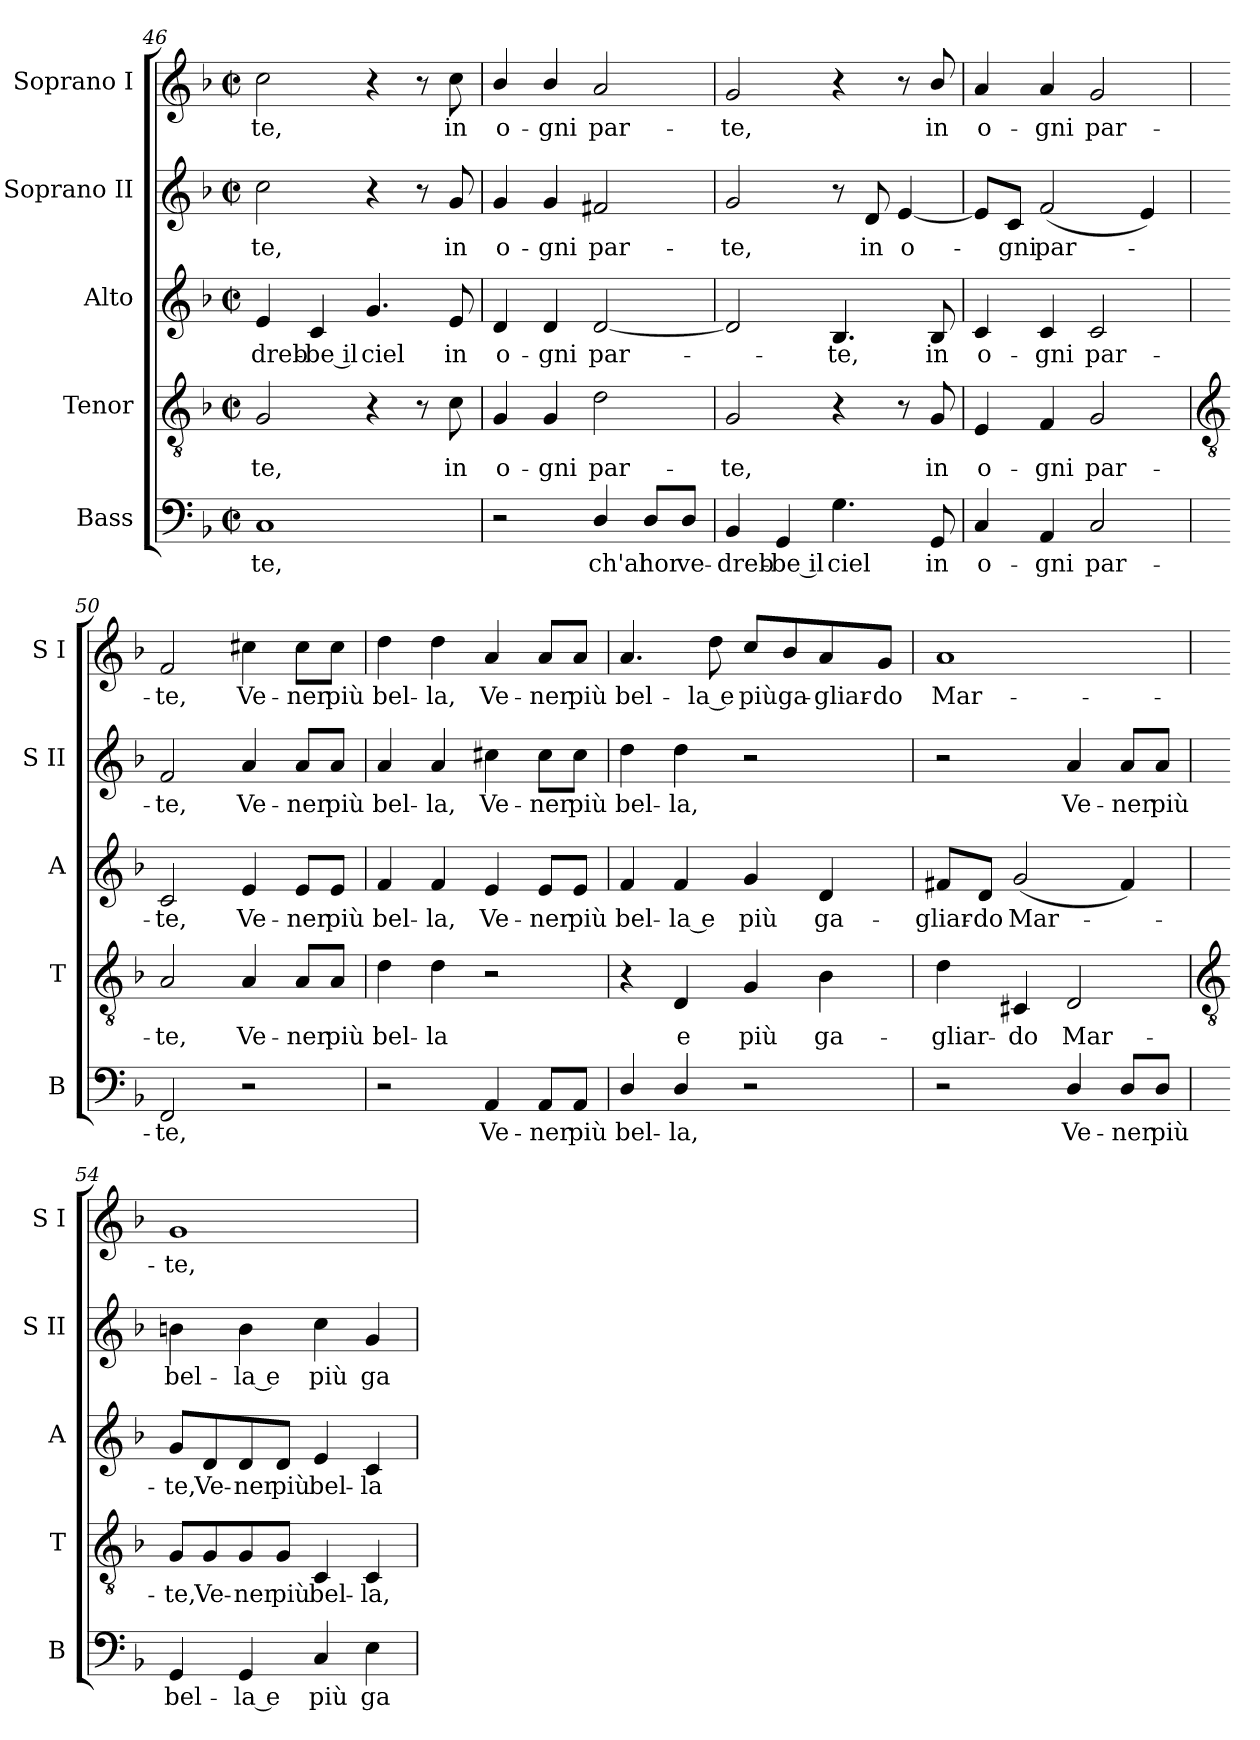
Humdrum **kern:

**kern	**text	**kern	**text	**kern	**text	**kern	**text	**kern	**text
*part5	*part5	*part4	*part4	*part3	*part3	*part2	*part2	*part1	*part1
*staff5	*staff5	*staff4	*staff4	*staff3	*staff3	*staff2	*staff2	*staff1	*staff1
*I"Bass	*	*I"Tenor	*	*I"Alto	*	*I"Soprano II	*	*I"Soprano I	*
*I'B	*	*I'T	*	*I'A	*	*I'S II	*	*I'S I	*
*clefF4	*	*clefGv2	*	*clefG2	*	*clefG2	*	*clefG2	*
*k[b-]	*	*k[b-]	*	*k[b-]	*	*k[b-]	*	*k[b-]	*
*F:	*	*F:	*	*F:	*	*F:	*	*F:	*
*M2/2	*	*M2/2	*	*M2/2	*	*M2/2	*	*M2/2	*
*met(c|)	*	*met(c|)	*	*met(c|)	*	*met(c|)	*	*met(c|)	*
=46	=46	=46	=46	=46	=46	=46	=46	=46	=46
!	!LO:LY:b	!	!LO:LY:b	!	!LO:LY:b	!	!LO:LY:b	!	!LO:LY:b
1C	-te,	2G	-te,	4e	-dreb-	2cc	-te,	2cc	-te,
!	!	!	!	!	!LO:LY:b	!	!	!	!
.	.	.	.	4c	-be il	.	.	.	.
!	!	!	!	!	!LO:LY:b	!	!	!	!
.	.	4r	.	4.g	ciel	4r	.	4r	.
.	.	8r	.	.	.	8r	.	8r	.
!	!	!	!LO:LY:b	!	!LO:LY:b	!	!LO:LY:b	!	!LO:LY:b
.	.	8c	in	8e	in	8g	in	8cc	in
=47	=47	=47	=47	=47	=47	=47	=47	=47	=47
!	!	!	!LO:LY:b	!	!LO:LY:b	!	!LO:LY:b	!	!LO:LY:b
2r	.	4G	o-	4d	o-	4g	o-	4b-/	o-
!	!	!	!LO:LY:b	!	!LO:LY:b	!	!LO:LY:b	!	!LO:LY:b
.	.	4G	-gni	4d	-gni	4g	-gni	4b-/	-gni
!	!LO:LY:b	!	!LO:LY:b	!	!LO:LY:b	!	!LO:LY:b	!	!LO:LY:b
4D/	ch'al	2d	par-	[2d	par-	2f#X	par-	2a	par-
!	!LO:LY:b	!	!	!	!	!	!	!	!
8D/L	hor	.	.	.	.	.	.	.	.
!	!LO:LY:b	!	!	!	!	!	!	!	!
8D/J	ve-	.	.	.	.	.	.	.	.
=48	=48	=48	=48	=48	=48	=48	=48	=48	=48
!	!LO:LY:b	!	!LO:LY:b	!	!	!	!LO:LY:b	!	!LO:LY:b
4BB-	-dreb-	2G	-te,	2d]	.	2g	-te,	2g	-te,
!	!LO:LY:b	!	!	!	!	!	!	!	!
4GG	-be il	.	.	.	.	.	.	.	.
!	!LO:LY:b	!	!	!	!LO:LY:b	!	!	!	!
4.G	ciel	4r	.	4.B-	te,	8r	.	4r	.
!	!	!	!	!	!	!	!LO:LY:b	!	!
.	.	.	.	.	.	8d	in	.	.
!	!	!	!	!	!	!	!LO:LY:b	!	!
.	.	8r	.	.	.	[4e	o-	8r	.
!	!LO:LY:b	!	!LO:LY:b	!	!LO:LY:b	!	!	!	!LO:LY:b
8GG	in	8G	in	8B-	in	.	.	8b-/	in
=49	=49	=49	=49	=49	=49	=49	=49	=49	=49
!	!LO:LY:b	!	!LO:LY:b	!	!LO:LY:b	!	!	!	!LO:LY:b
4C	o-	4E	o-	4c	o-	8e/L]	.	4a	o-
!	!	!	!	!	!	!	!LO:LY:b	!	!
.	.	.	.	.	.	8c/J	gni	.	.
!	!LO:LY:b	!	!LO:LY:b	!	!LO:LY:b	!	!LO:LY:b	!	!LO:LY:b
4AA	-gni	4F	-gni	4c	-gni	(<2f	par-	4a	-gni
!	!LO:LY:b	!	!LO:LY:b	!	!LO:LY:b	!	!	!	!LO:LY:b
2C	par-	2G	par-	2c	par-	.	.	2g	par-
.	.	.	.	.	.	4e)	.	.	.
!!LO:LB:g=z
=50	=50	=50	=50	=50	=50	=50	=50	=50	=50
*	*	*clefGv2	*	*	*	*	*	*	*
!	!LO:LY:b	!	!LO:LY:b	!	!LO:LY:b	!	!LO:LY:b	!	!LO:LY:b
2FF	-te,	2A	-te,	2c	-te,	2f	te,	2f	-te,
!	!	!	!LO:LY:b	!	!LO:LY:b	!	!LO:LY:b	!	!LO:LY:b
2r	.	4A	Ve-	4e	Ve-	4a	Ve-	4cc#X	Ve-
!	!	!	!LO:LY:b	!	!LO:LY:b	!	!LO:LY:b	!	!LO:LY:b
.	.	8A/L	-ner	8e/L	-ner	8a/L	-ner	8cc#\L	-ner
!	!	!	!LO:LY:b	!	!LO:LY:b	!	!LO:LY:b	!	!LO:LY:b
.	.	8A/J	più	8e/J	più	8a/J	più	8cc#\J	più
=51	=51	=51	=51	=51	=51	=51	=51	=51	=51
!	!	!	!LO:LY:b	!	!LO:LY:b	!	!LO:LY:b	!	!LO:LY:b
2r	.	4d	bel-	4f	bel-	4a	bel-	4dd	bel-
!	!	!	!LO:LY:b	!	!LO:LY:b	!	!LO:LY:b	!	!LO:LY:b
.	.	4d	-la	4f	-la,	4a	-la,	4dd	-la,
!	!LO:LY:b	!	!	!	!LO:LY:b	!	!LO:LY:b	!	!LO:LY:b
4AA	Ve-	2r	.	4e	Ve-	4cc#X	Ve-	4a	Ve-
!	!LO:LY:b	!	!	!	!LO:LY:b	!	!LO:LY:b	!	!LO:LY:b
8AA/L	-ner	.	.	8e/L	-ner	8cc#\L	-ner	8a/L	-ner
!	!LO:LY:b	!	!	!	!LO:LY:b	!	!LO:LY:b	!	!LO:LY:b
8AA/J	più	.	.	8e/J	più	8cc#\J	più	8a/J	più
=52	=52	=52	=52	=52	=52	=52	=52	=52	=52
!	!LO:LY:b	!	!	!	!LO:LY:b	!	!LO:LY:b	!	!LO:LY:b
4D/	bel-	4r	.	4f	bel-	4dd	bel-	4.a	bel-
!	!LO:LY:b	!	!LO:LY:b	!	!LO:LY:b	!	!LO:LY:b	!	!
4D/	-la,	4D	e	4f	-la e	4dd	-la,	.	.
!	!	!	!	!	!	!	!	!	!LO:LY:b
.	.	.	.	.	.	.	.	8dd	-la e
!	!	!	!LO:LY:b	!	!LO:LY:b	!	!	!	!LO:LY:b
2r	.	4G	più	4g	più	2r	.	8cc/L	più
!	!	!	!	!	!	!	!	!	!LO:LY:b
.	.	.	.	.	.	.	.	8b-/	ga-
!	!	!	!LO:LY:b	!	!LO:LY:b	!	!	!	!LO:LY:b
.	.	4B-	ga-	4d	ga-	.	.	8a/	-gliar-
!	!	!	!	!	!	!	!	!	!LO:LY:b
.	.	.	.	.	.	.	.	8g/J	-do
=53	=53	=53	=53	=53	=53	=53	=53	=53	=53
!	!	!	!LO:LY:b	!	!LO:LY:b	!	!	!	!LO:LY:b
2r	.	4d	-gliar-	8f#X/L	-gliar-	2r	.	1a	Mar-
!	!	!	!	!	!LO:LY:b	!	!	!	!
.	.	.	.	8d/J	-do	.	.	.	.
!	!	!	!LO:LY:b	!	!LO:LY:b	!	!	!	!
.	.	4C#X	-do	(<2g	Mar-	.	.	.	.
!	!LO:LY:b	!	!LO:LY:b	!	!	!	!LO:LY:b	!	!
4D/	Ve-	2D	Mar-	.	.	4a	Ve-	.	.
!	!LO:LY:b	!	!	!	!	!	!LO:LY:b	!	!
8D/L	-ner	.	.	4f#)	.	8a/L	-ner	.	.
!	!LO:LY:b	!	!	!	!	!	!LO:LY:b	!	!
8D/J	più	.	.	.	.	8a/J	più	.	.
!!LO:LB:g=z
=54	=54	=54	=54	=54	=54	=54	=54	=54	=54
*	*	*clefGv2	*	*	*	*	*	*	*
!	!LO:LY:b	!	!LO:LY:b	!	!LO:LY:b	!	!LO:LY:b	!	!LO:LY:b
4GG	bel-	8G/L	-te,	8g/L	te,	4bn	bel-	1g	-te,
!	!	!	!LO:LY:b	!	!LO:LY:b	!	!	!	!
.	.	8G/	Ve-	8d/	Ve-	.	.	.	.
!	!LO:LY:b	!	!LO:LY:b	!	!LO:LY:b	!	!LO:LY:b	!	!
4GG	-la e	8G/	-ner	8d/	-ner	4b	-la e	.	.
!	!	!	!LO:LY:b	!	!LO:LY:b	!	!	!	!
.	.	8G/J	più	8d/J	più	.	.	.	.
!	!LO:LY:b	!	!LO:LY:b	!	!LO:LY:b	!	!LO:LY:b	!	!
4C	più	4C	bel-	4e	bel-	4cc	più	.	.
!	!LO:LY:b	!	!LO:LY:b	!	!LO:LY:b	!	!LO:LY:b	!	!
4E	ga-	4C	-la,	4c	-la	4g	ga-	.	.
=	=	=	=	=	=	=	=	=	=
*-	*-	*-	*-	*-	*-	*-	*-	*-	*-
